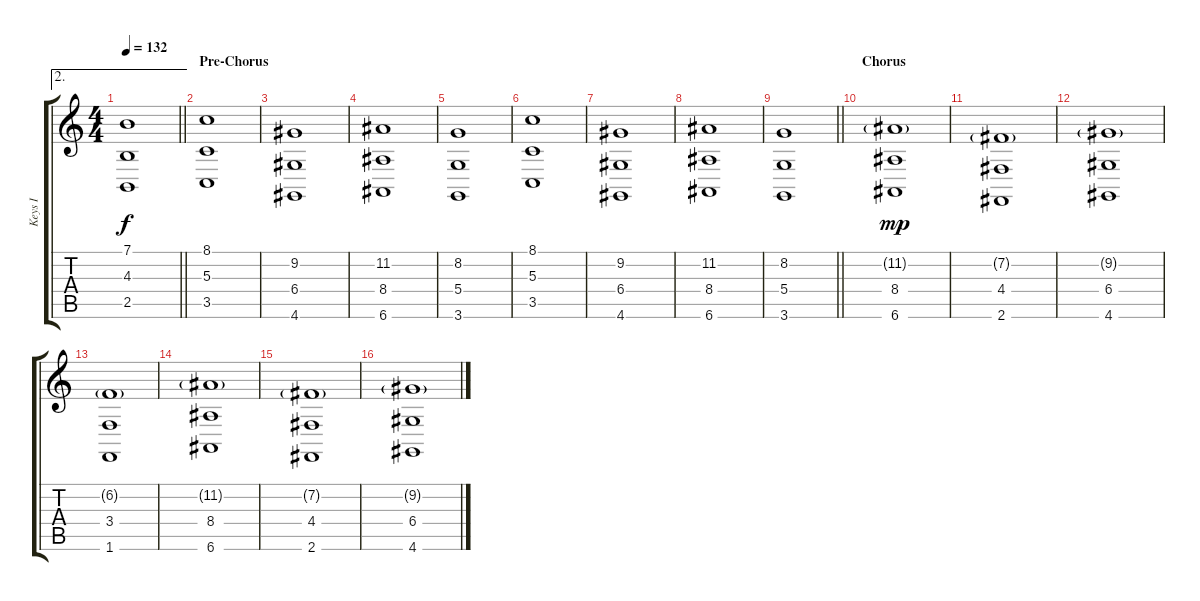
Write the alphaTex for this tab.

\track ("Keys I" "Keys I") {instrument stringensemble1}
\staff {score tabs}
\tuning (E4 B3 G3 D3 A2 E2) {hide}
\ae 2
\ts (4 4)
\tempo 132
\clef g2
\barLineRight lightlight
\ks c
(7.1 4.3 2.5).1{dy f} |
\section ("" "Pre-Chorus")
(8.1 5.3 3.5).1 |
(9.2 6.4 4.6).1 |
(11.2 8.4 6.6).1 |
(8.2 5.4 3.6).1 |
(8.1 5.3 3.5).1 |
(9.2 6.4 4.6).1 |
(11.2 8.4 6.6).1 |
\barLineRight lightlight
(8.2 5.4 3.6).1 |
\section ("" "Chorus")
(11.2{g} 8.4 6.6).1{dy mp} |
(7.2{g} 4.4 2.6).1 |
(9.2{g} 6.4 4.6).1 |
(6.2{g} 3.4 1.6).1 |
(11.2{g} 8.4 6.6).1 |
(7.2{g} 4.4 2.6).1 |
(9.2{g} 6.4 4.6).1
